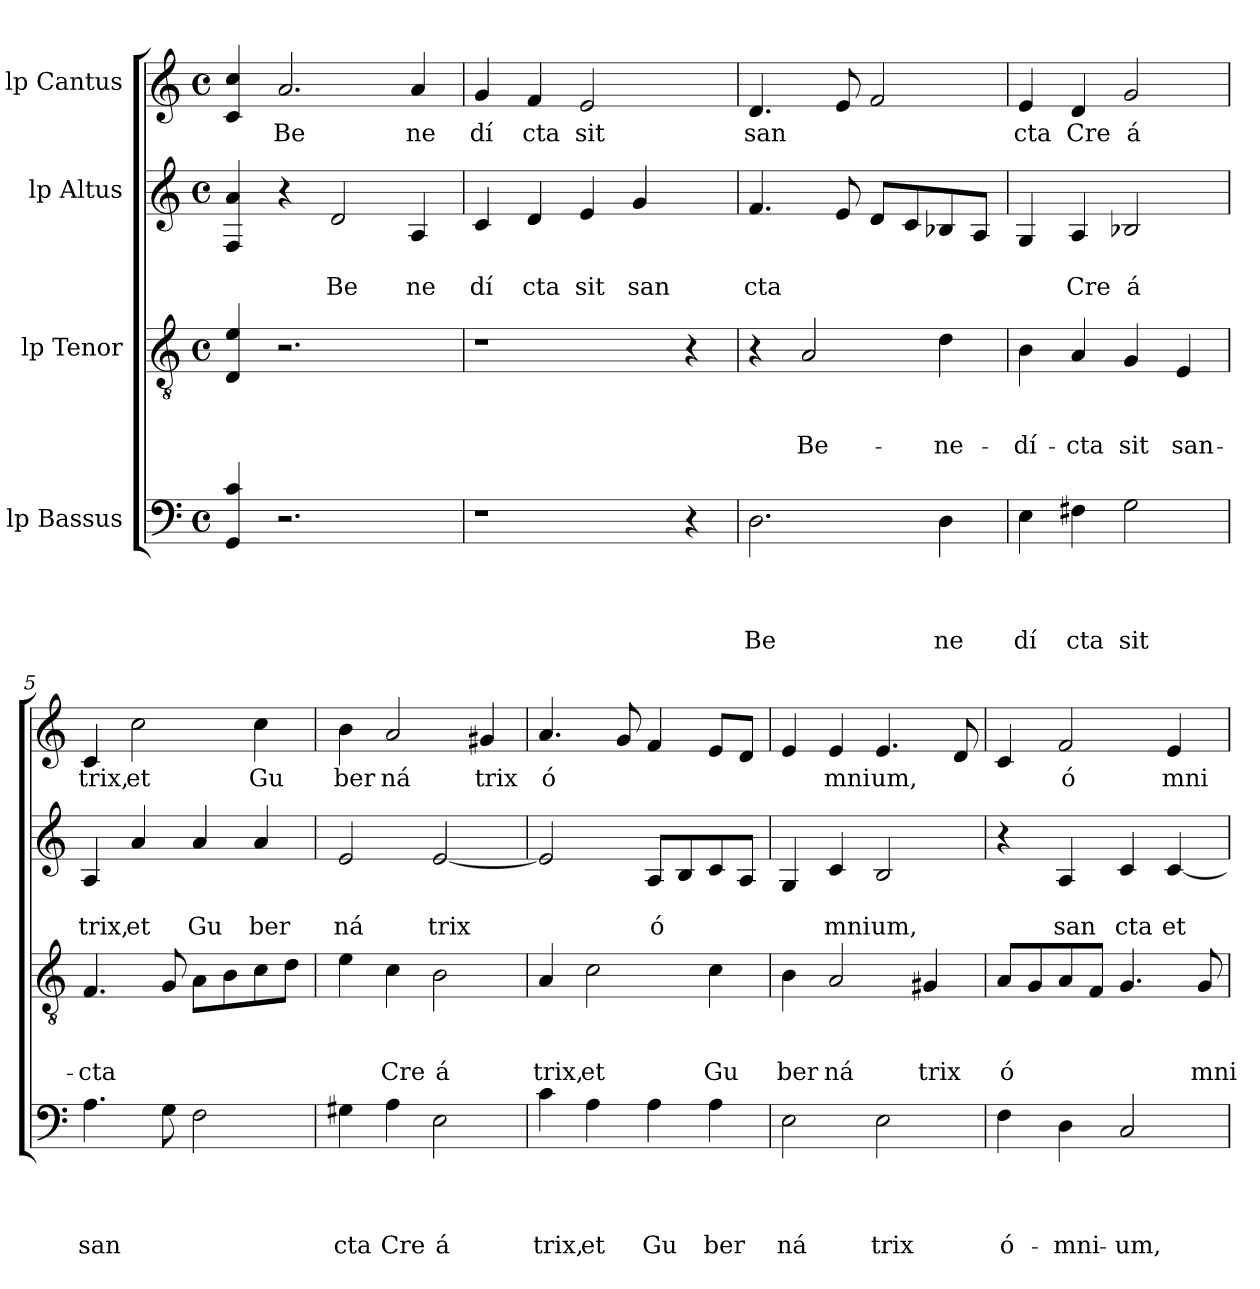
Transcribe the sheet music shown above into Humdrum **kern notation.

**kern	**text	**text	**text	**text	**kern	**text	**text	**text	**kern	**text	**text	**kern	**text
*part4	*part4	*part4	*part4	*part4	*part3	*part3	*part3	*part3	*part2	*part2	*part2	*part1	*part1
*staff4	*staff4	*staff4	*staff4	*staff4	*staff3	*staff3	*staff3	*staff3	*staff2	*staff2	*staff2	*staff1	*staff1
*I"lp Bassus	*	*	*	*	*I"lp Tenor	*	*	*	*I"lp Altus	*	*	*I"lp Cantus	*
*clefF4	*	*	*	*	*clefGv2	*	*	*	*clefG2	*	*	*clefG2	*
*k[]	*	*	*	*	*k[]	*	*	*	*k[]	*	*	*k[]	*
*C:	*	*	*	*	*C:	*	*	*	*C:	*	*	*C:	*
*M4/4	*	*	*	*	*M4/4	*	*	*	*M4/4	*	*	*M4/4	*
*met(c)	*	*	*	*	*met(c)	*	*	*	*met(c)	*	*	*met(c)	*
=1	=1	=1	=1	=1	=1	=1	=1	=1	=1	=1	=1	=1	=1
4GG/ 4c/	.	.	.	.	4D/ 4e/	.	.	.	4F/ 4a/	.	.	4c/ 4cc/	.
!	!	!	!	!	!	!	!	!	!	!	!	!	!LO:LY:b
2.r	.	.	.	.	2.r	.	.	.	4r	.	.	2.a/	Be
!	!	!	!	!	!	!	!	!	!	!	!LO:LY:b	!	!
.	.	.	.	.	.	.	.	.	2d/	.	Be	.	.
!	!	!	!	!	!	!	!	!	!	!	!LO:LY:b	!	!LO:LY:b
4ryy	.	.	.	.	4ryy	.	.	.	4A/	.	ne	4a/	ne
=2	=2	=2	=2	=2	=2	=2	=2	=2	=2	=2	=2	=2	=2
!	!	!	!	!	!	!	!	!	!	!	!LO:LY:b	!	!LO:LY:b
1r	.	.	.	.	1r	.	.	.	4c/	.	dí	4g/	dí
!	!	!	!	!	!	!	!	!	!	!	!LO:LY:b	!	!LO:LY:b
.	.	.	.	.	.	.	.	.	4d/	.	cta	4f/	cta
!	!	!	!	!	!	!	!	!	!	!	!LO:LY:b	!	!LO:LY:b
.	.	.	.	.	.	.	.	.	4e/	.	sit	2e/	sit
!	!	!	!	!	!	!	!	!	!	!	!LO:LY:b	!	!
.	.	.	.	.	.	.	.	.	4g/	.	san	.	.
4r	.	.	.	.	4r	.	.	.	4ryy	.	.	4ryy	.
=3	=3	=3	=3	=3	=3	=3	=3	=3	=3	=3	=3	=3	=3
!	!	!	!	!LO:LY:b	!	!	!	!	!	!	!LO:LY:b	!	!LO:LY:b
2.D\	.	.	.	Be	4r	.	.	.	4.f/	.	cta	4.d/	san
!	!	!	!	!	!	!	!	!LO:LY:b	!	!	!	!	!
.	.	.	.	.	2A/	.	.	Be-	.	.	.	.	.
.	.	.	.	.	.	.	.	.	8e/	.	.	8e/	.
.	.	.	.	.	.	.	.	.	8d/L	.	.	2f/	.
.	.	.	.	.	.	.	.	.	8c/	.	.	.	.
!	!	!	!	!LO:LY:b	!	!	!	!LO:LY:b	!	!	!	!	!
4D\	.	.	.	ne	4d\	.	.	-ne-	8B-X/	.	.	.	.
.	.	.	.	.	.	.	.	.	8A/J	.	.	.	.
=4	=4	=4	=4	=4	=4	=4	=4	=4	=4	=4	=4	=4	=4
!	!	!	!	!LO:LY:b	!	!	!	!LO:LY:b	!	!	!	!	!LO:LY:b
4E\	.	.	.	dí	4B\	.	.	-dí-	4G/	.	.	4e/	cta
!	!	!	!	!LO:LY:b	!	!	!	!LO:LY:b	!	!	!LO:LY:b	!	!LO:LY:b
4F#X\	.	.	.	cta	4A/	.	.	-cta	4A/	.	Cre	4d/	Cre
!	!	!	!	!LO:LY:b	!	!	!	!LO:LY:b	!	!	!LO:LY:b	!	!LO:LY:b
2G\	.	.	.	sit	4G/	.	.	sit	2B-X/	.	á	2g/	á
!	!	!	!	!	!	!	!	!LO:LY:b	!	!	!	!	!
.	.	.	.	.	4E/	.	.	san-	.	.	.	.	.
!!LO:LB:g=z
=5	=5	=5	=5	=5	=5	=5	=5	=5	=5	=5	=5	=5	=5
!	!	!	!	!LO:LY:b	!	!	!	!LO:LY:b	!	!	!LO:LY:b	!	!LO:LY:b
4.A\	.	.	.	san	4.F/	.	.	-cta	4A/	.	trix,	4c/	trix,
!	!	!	!	!	!	!	!	!	!	!	!LO:LY:b	!	!LO:LY:b
.	.	.	.	.	.	.	.	.	4a/	.	et	2cc\	et
8G\	.	.	.	.	8G/	.	.	.	.	.	.	.	.
!	!	!	!	!	!	!	!	!	!	!	!LO:LY:b	!	!
2F\	.	.	.	.	8A\L	.	.	.	4a/	.	Gu	.	.
.	.	.	.	.	8B\	.	.	.	.	.	.	.	.
!	!	!	!	!	!	!	!	!	!	!	!LO:LY:b	!	!LO:LY:b
.	.	.	.	.	8c\	.	.	.	4a/	.	ber	4cc\	Gu
.	.	.	.	.	8d\J	.	.	.	.	.	.	.	.
=6	=6	=6	=6	=6	=6	=6	=6	=6	=6	=6	=6	=6	=6
!	!	!	!	!LO:LY:b	!	!	!	!	!	!	!LO:LY:b	!	!LO:LY:b
4G#X\	.	.	.	cta	4e\	.	.	.	2e/	.	ná	4b\	ber
!	!	!	!	!LO:LY:b	!	!	!	!LO:LY:b	!	!	!	!	!LO:LY:b
4A\	.	.	.	Cre	4c\	.	.	Cre	.	.	.	2a/	ná
!	!	!	!	!LO:LY:b	!	!	!	!LO:LY:b	!	!	!LO:LY:b	!	!
2E\	.	.	.	á	2B\	.	.	á	[<2e/	.	trix	.	.
!	!	!	!	!	!	!	!	!	!	!	!	!	!LO:LY:b
.	.	.	.	.	.	.	.	.	.	.	.	4g#X/	trix
=7	=7	=7	=7	=7	=7	=7	=7	=7	=7	=7	=7	=7	=7
!	!	!	!	!LO:LY:b	!	!	!	!LO:LY:b	!	!	!	!	!LO:LY:b
4c\	.	.	.	trix,	4A/	.	.	trix,	2e/]	.	.	4.a/	ó
!	!	!	!	!LO:LY:b	!	!	!	!LO:LY:b	!	!	!	!	!
4A\	.	.	.	et	2c\	.	.	et	.	.	.	.	.
.	.	.	.	.	.	.	.	.	.	.	.	8g/	.
!	!	!	!	!LO:LY:b	!	!	!	!	!	!	!LO:LY:b	!	!
4A\	.	.	.	Gu	.	.	.	.	8A/L	.	ó	4f/	.
.	.	.	.	.	.	.	.	.	8B/	.	.	.	.
!	!	!	!	!LO:LY:b	!	!	!	!LO:LY:b	!	!	!	!	!
4A\	.	.	.	ber	4c\	.	.	Gu	8c/	.	.	8e/L	.
.	.	.	.	.	.	.	.	.	8A/J	.	.	8d/J	.
=8	=8	=8	=8	=8	=8	=8	=8	=8	=8	=8	=8	=8	=8
!	!	!	!	!LO:LY:b	!	!	!	!LO:LY:b	!	!	!	!	!
2E\	.	.	.	ná	4B\	.	.	ber	4G/	.	.	4e/	.
!	!	!	!	!	!	!	!	!LO:LY:b	!	!	!LO:LY:b	!	!LO:LY:b
.	.	.	.	.	2A/	.	.	ná	4c/	.	mni	4e/	mni
!	!	!	!	!LO:LY:b	!	!	!	!	!	!	!LO:LY:b	!	!LO:LY:b
2E\	.	.	.	trix	.	.	.	.	2B/	.	um,	4.e/	um,
!	!	!	!	!	!	!	!	!LO:LY:b	!	!	!	!	!
.	.	.	.	.	4G#X/	.	.	trix	.	.	.	.	.
.	.	.	.	.	.	.	.	.	.	.	.	8d/	.
!!LO:LB:g=z
=9	=9	=9	=9	=9	=9	=9	=9	=9	=9	=9	=9	=9	=9
!	!	!	!	!LO:LY:b	!	!	!	!LO:LY:b	!	!	!	!	!
4F\	.	.	.	ó-	8A/L	.	.	ó	4r	.	.	4c/	.
.	.	.	.	.	8G/	.	.	.	.	.	.	.	.
!	!	!	!	!LO:LY:b	!	!	!	!	!	!	!LO:LY:b	!	!LO:LY:b
4D\	.	.	.	-mni-	8A/	.	.	.	4A/	.	san	2f/	ó
.	.	.	.	.	8F/J	.	.	.	.	.	.	.	.
!	!	!	!	!LO:LY:b	!	!	!	!	!	!	!LO:LY:b	!	!
2C/	.	.	.	-um,	4.G/	.	.	.	4c/	.	cta	.	.
!	!	!	!	!	!	!	!	!	!	!	!LO:LY:b	!	!LO:LY:b
.	.	.	.	.	.	.	.	.	[<4c/	.	et	4e/	mni
!	!	!	!	!	!	!	!	!LO:LY:b	!	!	!	!	!
.	.	.	.	.	8G/	.	.	mni	.	.	.	.	.
=	=	=	=	=	=	=	=	=	=	=	=	=	=
*-	*-	*-	*-	*-	*-	*-	*-	*-	*-	*-	*-	*-	*-
